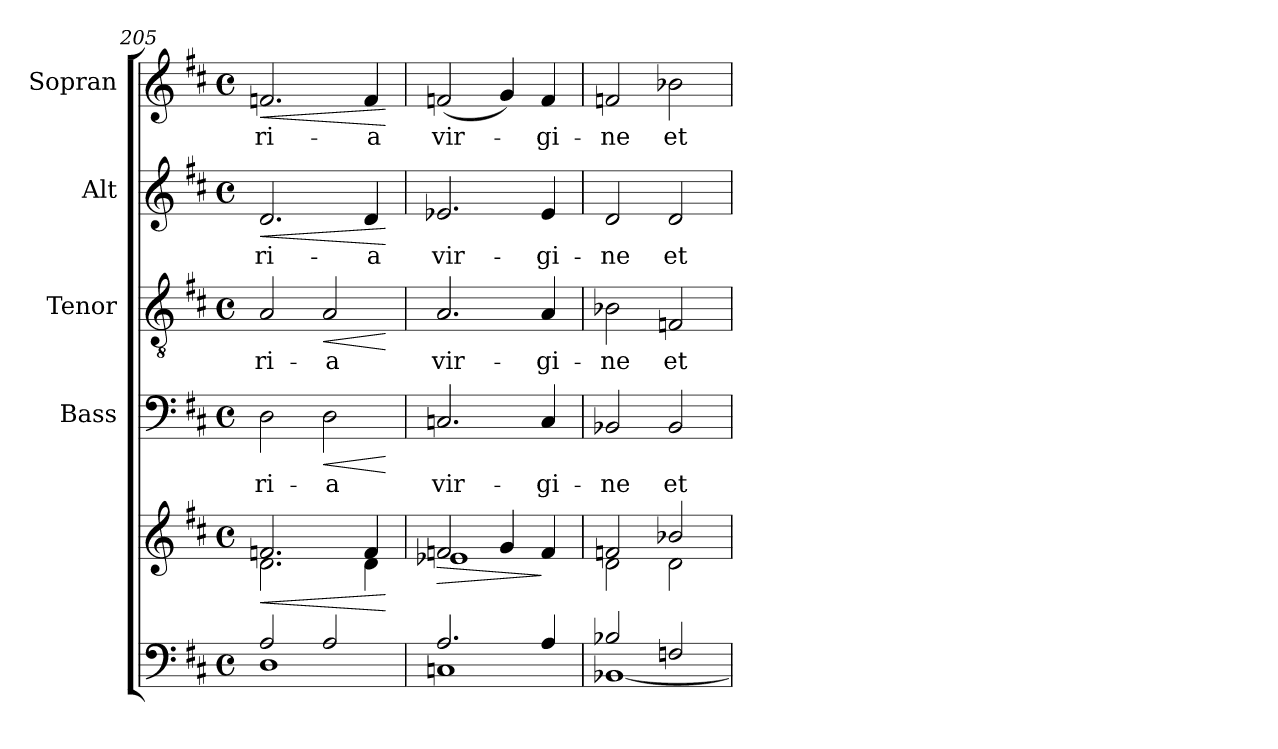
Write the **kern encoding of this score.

**kern	**kern	**dynam	**kern	**text	**dynam	**kern	**text	**dynam	**kern	**text	**dynam	**kern	**text	**dynam
*part5	*part5	*part5	*part4	*part4	*part4	*part3	*part3	*part3	*part2	*part2	*part2	*part1	*part1	*part1
*staff6	*staff5	*staff5/6	*staff4	*staff4	*staff4	*staff3	*staff3	*staff3	*staff2	*staff2	*staff2	*staff1	*staff1	*staff1
*	*	*	*I"Bass	*	*	*I"Tenor	*	*	*I"Alt	*	*	*I"Sopran	*	*
*	*	*	*I'B.	*	*	*I'T.	*	*	*I'A.	*	*	*I'S.	*	*
*clefF4	*clefG2	*	*clefF4	*	*	*clefGv2	*	*	*clefG2	*	*	*clefG2	*	*
*k[f#c#]	*k[f#c#]	*	*k[f#c#]	*	*	*k[f#c#]	*	*	*k[f#c#]	*	*	*k[f#c#]	*	*
*D:	*D:	*	*D:	*	*	*D:	*	*	*D:	*	*	*D:	*	*
*M4/4	*M4/4	*	*M4/4	*	*	*M4/4	*	*	*M4/4	*	*	*M4/4	*	*
*met(c)	*met(c)	*	*met(c)	*	*	*met(c)	*	*	*met(c)	*	*	*met(c)	*	*
=205	=205	=205	=205	=205	=205	=205	=205	=205	=205	=205	=205	=205	=205	=205
*^	*	*	*	*	*	*	*	*	*	*	*	*	*	*
!	!	!	!LO:HP:b	!	!LO:LY:b	!	!	!LO:LY:b	!	!	!LO:LY:b	!LO:HP:b	!	!LO:LY:b	!LO:HP:b
*	*	*^	*	*	*	*	*	*	*	*	*	*	*	*	*
2A!/	1D	2.fn!/	2.d!\	<	2D\	-ri-	.	2A/	-ri-	.	2.d/	-ri-	<	2.fn/	-ri-	<
!	!	!	!	!	!	!LO:LY:b	!LO:HP:b	!	!LO:LY:b	!LO:HP:b	!	!	!	!	!	!
2A!/	.	.	.	.	2D\	-a	<	2A/	-a	<	.	.	.	.	.	.
!	!	!	!	!	!	!	!	!	!	!	!	!LO:LY:b	!	!	!LO:LY:b	!
.	.	4f!/	4d!\	.	.	.	.	.	.	.	4d/	-a	.	4f/	-a	.
*v	*v	*	*	*	*	*	*	*	*	*	*	*	*	*	*	*
*	*v	*v	*	*	*	*	*	*	*	*	*	*	*	*	*
.	.	[	.	.	[	.	.	[	.	.	[	.	.	[
=206	=206	=206	=206	=206	=206	=206	=206	=206	=206	=206	=206	=206	=206	=206
*^	*	*	*	*	*	*	*	*	*	*	*	*	*	*
!	!	!	!LO:HP:b	!	!LO:LY:b	!	!	!LO:LY:b	!	!	!LO:LY:b	!	!	!LO:LY:b	!
*	*	*^	*	*	*	*	*	*	*	*	*	*	*	*	*
2.A!/	1Cn	2fn!/	1e-X!	>	2.Cn/	vir-	.	2.A/	vir-	.	2.e-X/	vir-	.	(<2fn/	vir-	.
.	.	4g!/	.	.	.	.	.	.	.	.	.	.	.	4g/)	.	.
!	!	!	!	!	!	!LO:LY:b	!	!	!LO:LY:b	!	!	!LO:LY:b	!	!	!LO:LY:b	!
4A!/	.	4f!/	.	]	4C/	-gi-	.	4A/	-gi-	.	4e-/	-gi-	.	4f/	-gi-	.
=207	=207	=207	=207	=207	=207	=207	=207	=207	=207	=207	=207	=207	=207	=207	=207	=207
!	!	!	!	!	!	!LO:LY:b	!	!	!LO:LY:b	!	!	!LO:LY:b	!	!	!LO:LY:b	!
2B-X!/	[<1BB-X	2fn!/	2d!\	.	2BB-X/	-ne	.	2B-X\	-ne	.	2d/	-ne	.	2fn/	-ne	.
!	!	!	!	!	!	!LO:LY:b	!	!	!LO:LY:b	!	!	!LO:LY:b	!	!	!LO:LY:b	!
2Fn!/	.	2b-X!/	2d!\	.	2BB-/	et	.	2Fn/	et	.	2d/	et	.	2b-X\	et	.
*v	*v	*	*	*	*	*	*	*	*	*	*	*	*	*	*	*
*	*v	*v	*	*	*	*	*	*	*	*	*	*	*	*	*
=	=	=	=	=	=	=	=	=	=	=	=	=	=	=
*-	*-	*-	*-	*-	*-	*-	*-	*-	*-	*-	*-	*-	*-	*-
